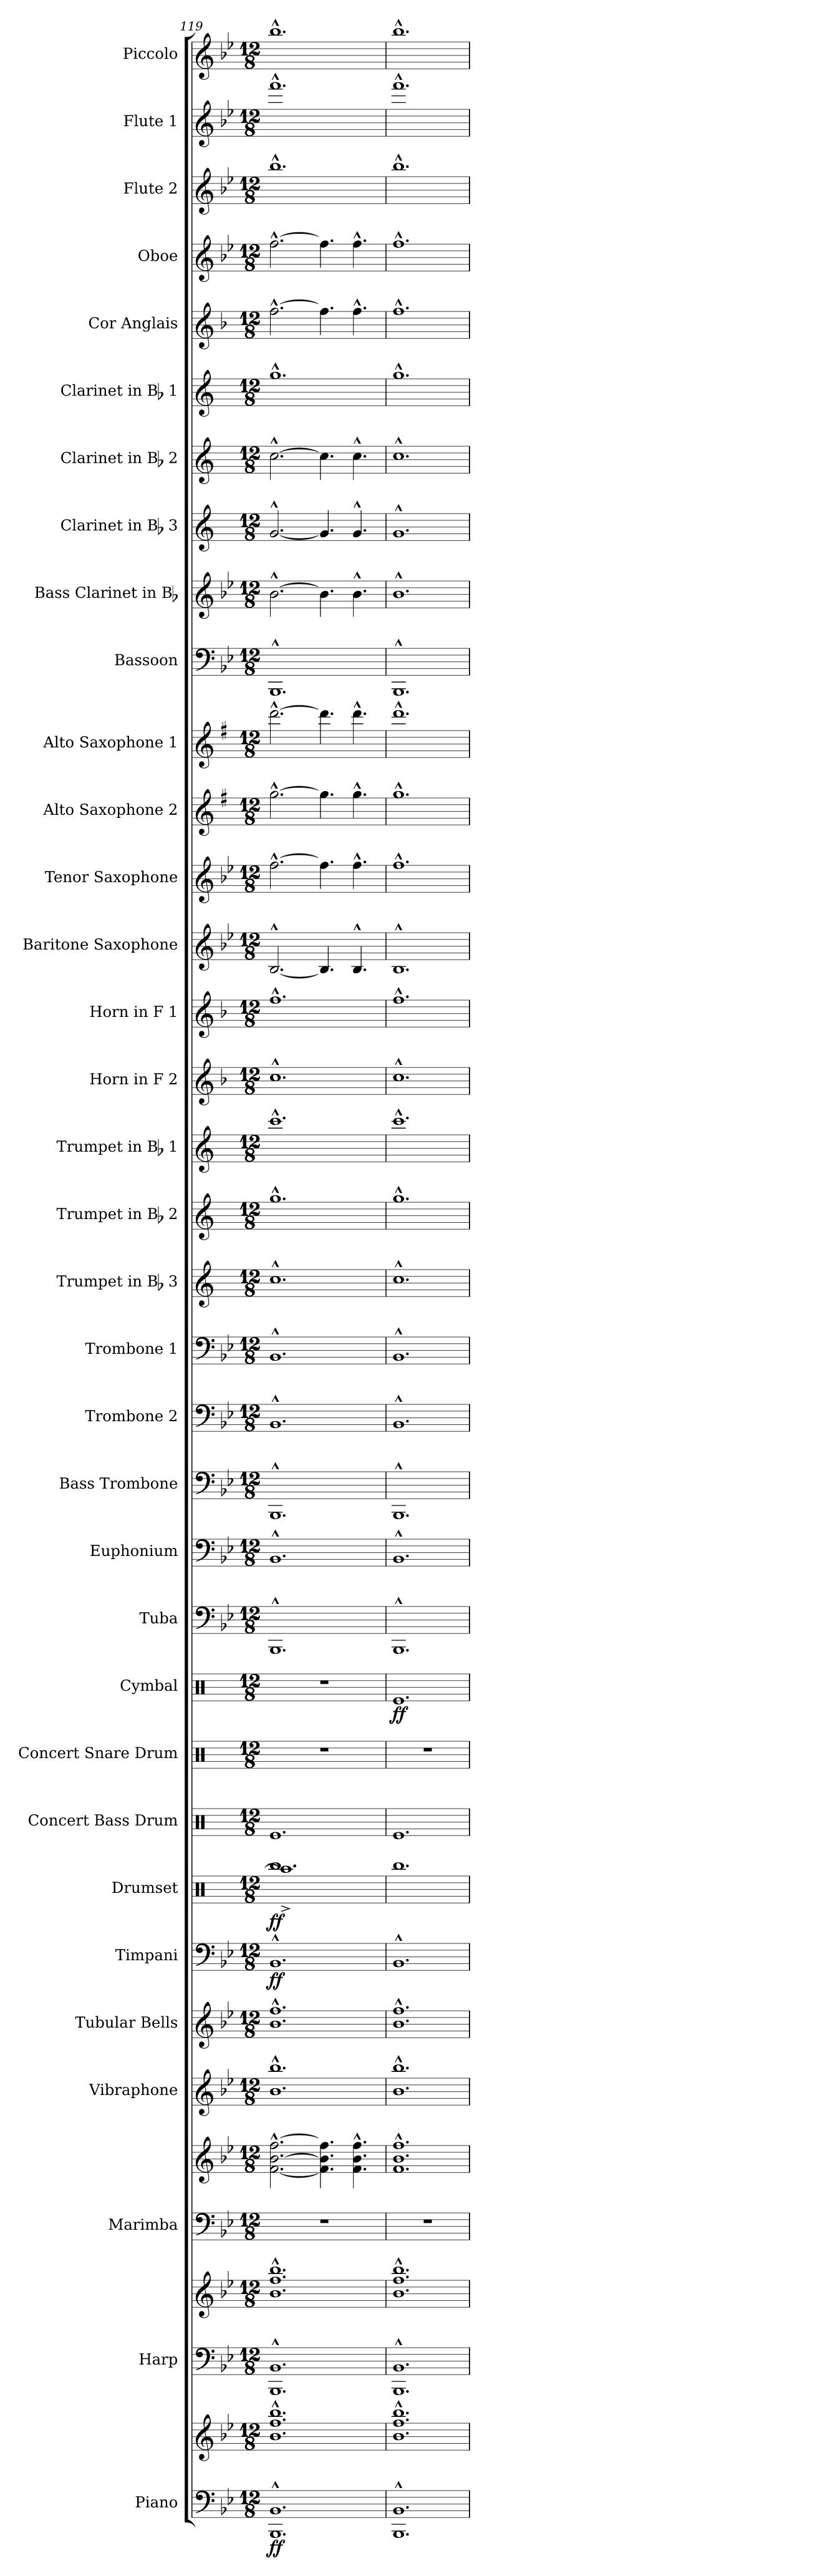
**kern	**kern	**dynam	**kern	**kern	**kern	**kern	**kern	**kern	**kern	**dynam	**kern	**dynam	**kern	**kern	**kern	**dynam	**kern	**kern	**kern	**kern	**kern	**kern	**kern	**kern	**kern	**kern	**kern	**kern	**kern	**kern	**kern	**kern	**kern	**kern	**kern	**kern	**kern	**kern	**kern	**kern
*part34	*part34	*part34	*part33	*part33	*part32	*part32	*part31	*part30	*part29	*part29	*part28	*part28	*part27	*part26	*part25	*part25	*part24	*part23	*part22	*part21	*part20	*part19	*part18	*part17	*part16	*part15	*part14	*part13	*part12	*part11	*part10	*part9	*part8	*part7	*part6	*part5	*part4	*part3	*part2	*part1
*staff37	*staff36	*staff36/37	*staff35	*staff34	*staff33	*staff32	*staff31	*staff30	*staff29	*staff29	*staff28	*staff28	*staff27	*staff26	*staff25	*staff25	*staff24	*staff23	*staff22	*staff21	*staff20	*staff19	*staff18	*staff17	*staff16	*staff15	*staff14	*staff13	*staff12	*staff11	*staff10	*staff9	*staff8	*staff7	*staff6	*staff5	*staff4	*staff3	*staff2	*staff1
*I"Piano	*	*	*I"Harp	*	*I"Marimba	*	*I"Vibraphone	*I"Tubular Bells	*I"Timpani	*	*I"Drumset	*	*I"Concert Bass Drum	*I"Concert Snare Drum	*I"Cymbal	*	*I"Tuba	*I"Euphonium	*I"Bass Trombone	*I"Trombone 2	*I"Trombone 1	*I"Trumpet in Bb 3	*I"Trumpet in Bb 2	*I"Trumpet in Bb 1	*I"Horn in F 2	*I"Horn in F 1	*I"Baritone Saxophone	*I"Tenor Saxophone	*I"Alto Saxophone 2	*I"Alto Saxophone 1	*I"Bassoon	*I"Bass Clarinet in Bb	*I"Clarinet in Bb 3	*I"Clarinet in Bb 2	*I"Clarinet in Bb 1	*I"Cor Anglais	*I"Oboe	*I"Flute 2	*I"Flute 1	*I"Piccolo
*I'Pno.	*	*	*I'Hp.	*	*I'Mar.	*	*I'Vib.	*I'Tub. B.	*I'Timp.	*	*I'D. Set	*	*I'Con. BD	*I'Con. Sn.	*I'Cym.	*	*I'Tba.	*I'Euph.	*I'B. Tbn.	*I'Tbn. 2	*I'Tbn. 1	*I'Tpt. 3	*I'Tpt. 2	*I'Tpt. 1	*I'Hn. 2	*I'Hn. 1	*I'Bari. Sax.	*I'Ten. Sax.	*I'Alto Sax. 2	*I'Alto Sax. 1	*I'Bsn.	*I'B. Cl.	*I'Cl. 3	*I'Cl. 2	*I'Cl. 1	*I'C. A.	*I'Ob.	*I'Fl. 2	*I'Fl. 1	*I'Picc.
*clefF4	*clefG2	*	*clefF4	*clefG2	*clefF4	*clefG2	*clefG2	*clefG2	*clefF4	*	*clefX	*	*clefX	*clefX	*clefX	*	*clefF4	*clefF4	*clefF4	*clefF4	*clefF4	*clefG2	*clefG2	*clefG2	*clefG2	*clefG2	*clefG2	*clefG2	*clefG2	*clefG2	*clefF4	*clefG2	*clefG2	*clefG2	*clefG2	*clefG2	*clefG2	*clefG2	*clefG2	*clefG2
*	*	*	*	*	*	*	*	*	*	*	*	*	*	*	*	*	*	*	*	*	*	*ITrd1c2	*ITrd1c2	*ITrd1c2	*ITrd4c7	*ITrd4c7	*ITrd12c21	*ITrd8c14	*ITrd5c9	*ITrd5c9	*	*ITrd8c14	*ITrd1c2	*ITrd1c2	*ITrd1c2	*ITrd4c7	*	*	*	*ITrd-7c-12
*k[b-e-]	*k[b-e-]	*	*k[b-e-]	*k[b-e-]	*k[b-e-]	*k[b-e-]	*k[b-e-]	*k[b-e-]	*k[b-e-]	*	*k[]	*	*k[]	*k[]	*k[]	*	*k[b-e-]	*k[b-e-]	*k[b-e-]	*k[b-e-]	*k[b-e-]	*k[b-e-]	*k[b-e-]	*k[b-e-]	*k[b-e-]	*k[b-e-]	*k[b-e-]	*k[b-e-]	*k[b-e-]	*k[b-e-]	*k[b-e-]	*k[b-e-]	*k[b-e-]	*k[b-e-]	*k[b-e-]	*k[b-e-]	*k[b-e-]	*k[b-e-]	*k[b-e-]	*k[b-e-]
*B-:	*B-:	*	*B-:	*B-:	*B-:	*B-:	*B-:	*B-:	*B-:	*	*	*	*	*	*	*	*B-:	*B-:	*B-:	*B-:	*B-:	*	*	*	*B-:	*B-:	*B-:	*	*B-:	*B-:	*B-:	*	*	*	*	*B-:	*B-:	*B-:	*B-:	*B-:
*M12/8	*M12/8	*	*M12/8	*M12/8	*M12/8	*M12/8	*M12/8	*M12/8	*M12/8	*	*M12/8	*	*M12/8	*M12/8	*M12/8	*	*M12/8	*M12/8	*M12/8	*M12/8	*M12/8	*M12/8	*M12/8	*M12/8	*M12/8	*M12/8	*M12/8	*M12/8	*M12/8	*M12/8	*M12/8	*M12/8	*M12/8	*M12/8	*M12/8	*M12/8	*M12/8	*M12/8	*M12/8	*M12/8
=119	=119	=119	=119	=119	=119	=119	=119	=119	=119	=119	=119	=119	=119	=119	=119	=119	=119	=119	=119	=119	=119	=119	=119	=119	=119	=119	=119	=119	=119	=119	=119	=119	=119	=119	=119	=119	=119	=119	=119	=119
*	*	*	*	*	*	*	*	*	*	*	*^	*	*	*	*	*	*	*	*	*	*	*	*	*	*	*	*	*	*	*	*	*	*	*	*	*	*	*	*	*
!	!	!LO:DY:b=2	!	!	!	!	!	!	!	!LO:DY:b	!	!	!LO:DY:b	!	!	!	!	!	!	!	!	!	!	!	!	!	!	!	!	!	!	!	!	!	!	!	!	!	!	!	!
1.BBB-^^ 1.BB-^^	1.b-^^ 1.ff^^ 1.bb-^^	ff	1.BBB-^^ 1.BB-^^	1.b-^^ 1.ff^^ 1.bb-^^	1.r	[2.f\^^ [2.b-\^^ [2.ff\^^	1.b-^^ 1.bb-^^	1.b-^^ 1.ff^^	1.BB-^^	ff	1.Rbb	1.Raa^]	ff	1.Re	1.r	1.r	.	1.BBB-^^	1.BB-^^	1.BBB-^^	1.BB-^^	1.BB-^^	1.b-^^	1.ff^^	1.bb-^^	1.f^^	1.b-^^	[2.BB-^^/	[2.f^^\	[2.b-^^\	[2.ff^^\	1.BBB-^^	[2.B-^^\	[2.f^^/	[2.b-^^\	1.ff^^	[2.b-^^\	[2.ff^^\	1.bb-^^	1.fff^^	1.bbb-^^
.	.	.	.	.	.	4.f\] 4.b-\] 4.ff\]	.	.	.	.	.	.	.	.	.	.	.	.	.	.	.	.	.	.	.	.	.	4.BB-/]	4.f\]	4.b-\]	4.ff\]	.	4.B-\]	4.f/]	4.b-\]	.	4.b-\]	4.ff\]	.	.	.
.	.	.	.	.	.	4.f\^^ 4.b-\^^ 4.ff\^^	.	.	.	.	.	.	.	.	.	.	.	.	.	.	.	.	.	.	.	.	.	4.BB-^^/	4.f^^\	4.b-^^\	4.ff^^\	.	4.B-^^\	4.f^^/	4.b-^^\	.	4.b-^^\	4.ff^^\	.	.	.
*	*	*	*	*	*	*	*	*	*	*	*v	*v	*	*	*	*	*	*	*	*	*	*	*	*	*	*	*	*	*	*	*	*	*	*	*	*	*	*	*	*	*
=120	=120	=120	=120	=120	=120	=120	=120	=120	=120	=120	=120	=120	=120	=120	=120	=120	=120	=120	=120	=120	=120	=120	=120	=120	=120	=120	=120	=120	=120	=120	=120	=120	=120	=120	=120	=120	=120	=120	=120	=120
!	!	!	!	!	!	!	!	!	!	!	!	!	!	!	!	!LO:DY:b	!	!	!	!	!	!	!	!	!	!	!	!	!	!	!	!	!	!	!	!	!	!	!	!
1.BBB-^^ 1.BB-^^	1.b-^^ 1.ff^^ 1.bb-^^	.	1.BBB-^^ 1.BB-^^	1.b-^^ 1.ff^^ 1.bb-^^	1.r	1.f^^ 1.b-^^ 1.ff^^	1.b-^^ 1.bb-^^	1.b-^^ 1.ff^^	1.BB-^^	.	1.Rbb	.	1.Re	1.r	1.Re	ff	1.BBB-^^	1.BB-^^	1.BBB-^^	1.BB-^^	1.BB-^^	1.b-^^	1.ff^^	1.bb-^^	1.f^^	1.b-^^	1.BB-^^	1.f^^	1.b-^^	1.ff^^	1.BBB-^^	1.B-^^	1.f^^	1.b-^^	1.ff^^	1.b-^^	1.ff^^	1.bb-^^	1.fff^^	1.bbb-^^
=	=	=	=	=	=	=	=	=	=	=	=	=	=	=	=	=	=	=	=	=	=	=	=	=	=	=	=	=	=	=	=	=	=	=	=	=	=	=	=	=
*-	*-	*-	*-	*-	*-	*-	*-	*-	*-	*-	*-	*-	*-	*-	*-	*-	*-	*-	*-	*-	*-	*-	*-	*-	*-	*-	*-	*-	*-	*-	*-	*-	*-	*-	*-	*-	*-	*-	*-	*-
